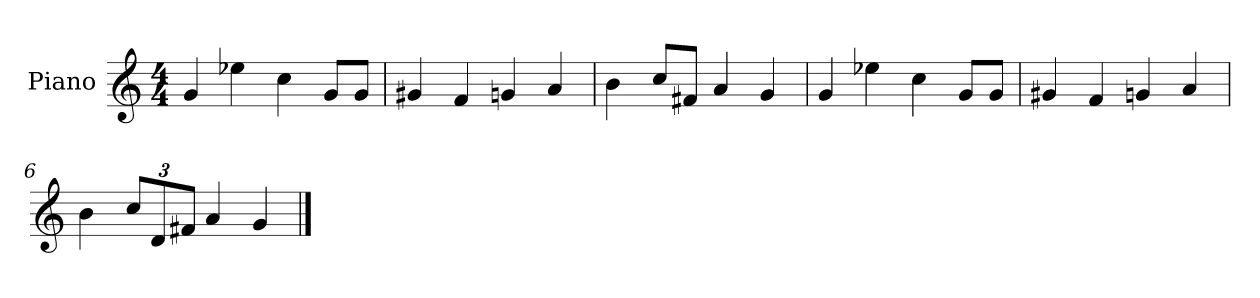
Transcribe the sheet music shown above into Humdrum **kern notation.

**kern
*part1
*staff1
*I"Piano
*I'P-no
*clefG2
*k[]
*M4/4
*MM90
=1
4g/
4ee-X\
4cc\
8g/L
8g/J
=2
4g#X/
4f/
4gn/
4a/
=3
4b\
8cc/L
8f#X/J
4a/
4g/
=4
4g/
4ee-X\
4cc\
8g/L
8g/J
=5
4g#X/
4f/
4gn/
4a/
=6
4b\
*Xbrackettup
12cc/L
12d/
12f#X/J
4a/
4g/
==
*-
